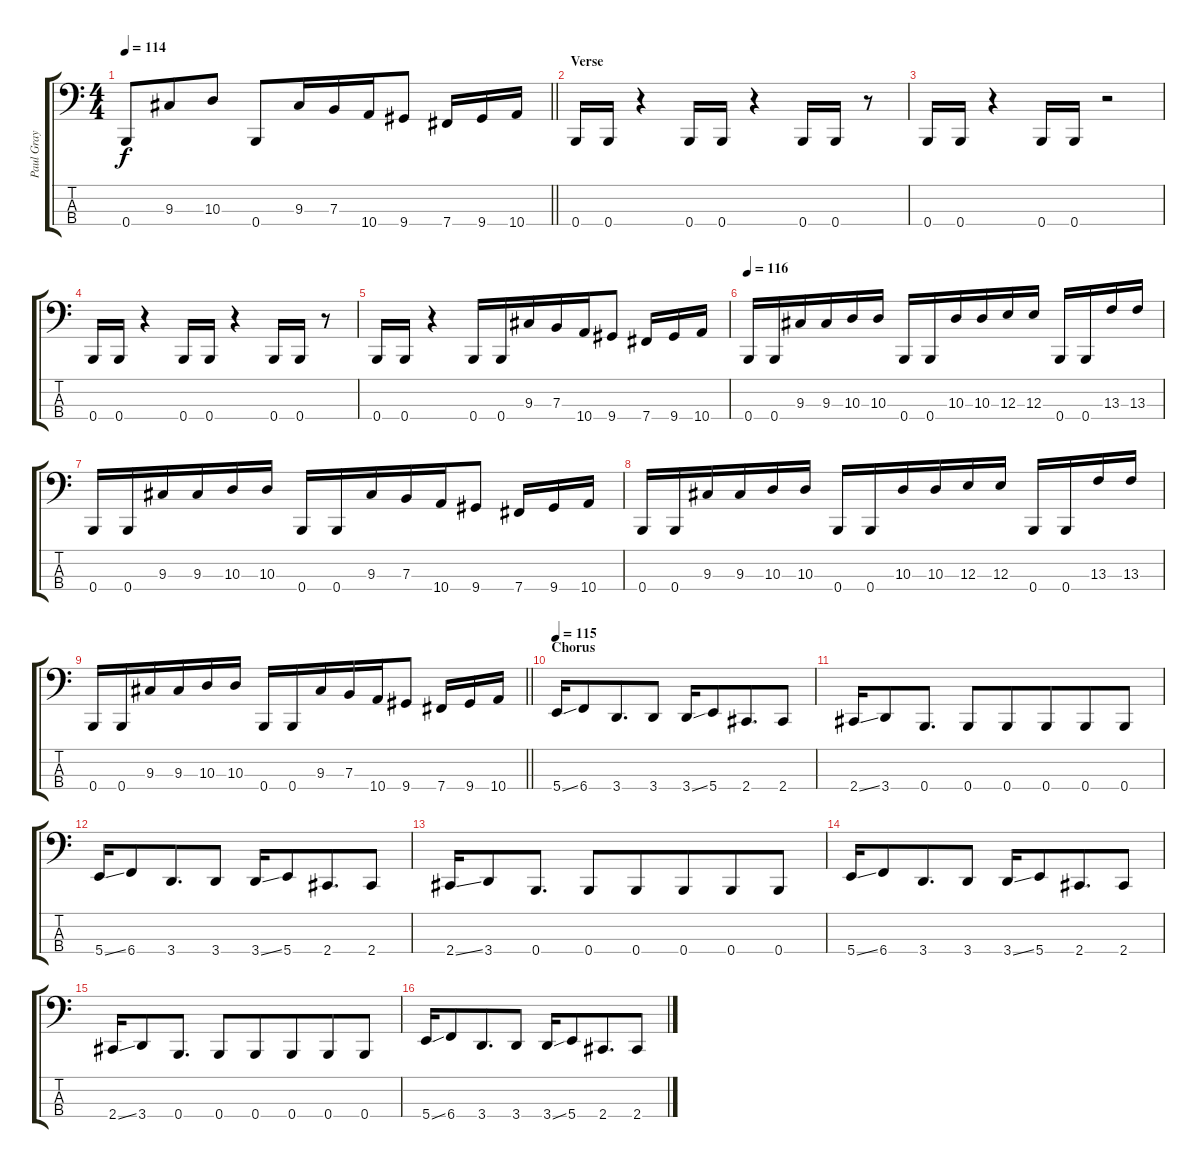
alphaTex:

\track ("Paul Gray" "Paul Gray") {instrument electricbassfinger}
\staff {score tabs}
\tuning (D2 A1 E1 B0) {hide}
\ts (4 4)
\tempo 114
\clef f4
\barLineRight lightlight
\ks c
0.4.8{dy f} 9.3.8{beam merge} 10.3.8{beam split} 0.4.8{beam merge} 9.3.16 7.3.16 10.4.16 9.4.8 7.4.16 9.4.16 10.4.16 |
\section ("" "Verse")
0.4.16 0.4.16 r.4 0.4.16 0.4.16 r.4 0.4.16 0.4.16 r.8 |
0.4.16 0.4.16 r.4 0.4.16 0.4.16 r.2 |
0.4.16 0.4.16 r.4 0.4.16 0.4.16 r.4 0.4.16 0.4.16 r.8 |
0.4.16 0.4.16 r.4 0.4.16 0.4.16{beam merge} 9.3.16 7.3.16 10.4.16 9.4.8 7.4.16 9.4.16 10.4.16 |
\tempo 116
0.4.16 0.4.16 9.3.16 9.3.16{beam merge} 10.3.16 10.3.16{beam split} 0.4.16 0.4.16{beam merge} 10.3.16 10.3.16 12.3.16 12.3.16{beam split} 0.4.16 0.4.16 13.3.16 13.3.16 |
0.4.16 0.4.16 9.3.16 9.3.16{beam merge} 10.3.16 10.3.16{beam split} 0.4.16 0.4.16{beam merge} 9.3.16 7.3.16 10.4.16 9.4.8 7.4.16 9.4.16 10.4.16 |
0.4.16 0.4.16 9.3.16 9.3.16{beam merge} 10.3.16 10.3.16{beam split} 0.4.16 0.4.16{beam merge} 10.3.16 10.3.16 12.3.16 12.3.16{beam split} 0.4.16 0.4.16 13.3.16 13.3.16 |
\barLineRight lightlight
0.4.16 0.4.16 9.3.16 9.3.16{beam merge} 10.3.16 10.3.16{beam split} 0.4.16 0.4.16{beam merge} 9.3.16 7.3.16 10.4.16 9.4.8 7.4.16 9.4.16 10.4.16 |
\section ("" "Chorus")
\tempo 115
5.4{ss}.16 6.4.8 3.4.8{d beam merge} 3.4.8{beam split} 3.4{ss}.16 5.4.8 2.4.8{d beam merge} 2.4.8 |
2.4{ss}.16 3.4.8 0.4.8{d} 0.4.8{beam merge} 0.4.8 0.4.8{beam merge} 0.4.8 0.4.8 |
5.4{ss}.16 6.4.8 3.4.8{d beam merge} 3.4.8{beam split} 3.4{ss}.16 5.4.8 2.4.8{d beam merge} 2.4.8 |
2.4{ss}.16 3.4.8 0.4.8{d} 0.4.8{beam merge} 0.4.8 0.4.8{beam merge} 0.4.8 0.4.8 |
5.4{ss}.16 6.4.8 3.4.8{d beam merge} 3.4.8{beam split} 3.4{ss}.16 5.4.8 2.4.8{d beam merge} 2.4.8 |
2.4{ss}.16 3.4.8 0.4.8{d} 0.4.8{beam merge} 0.4.8 0.4.8{beam merge} 0.4.8 0.4.8 |
5.4{ss}.16 6.4.8 3.4.8{d beam merge} 3.4.8{beam split} 3.4{ss}.16 5.4.8 2.4.8{d beam merge} 2.4.8
